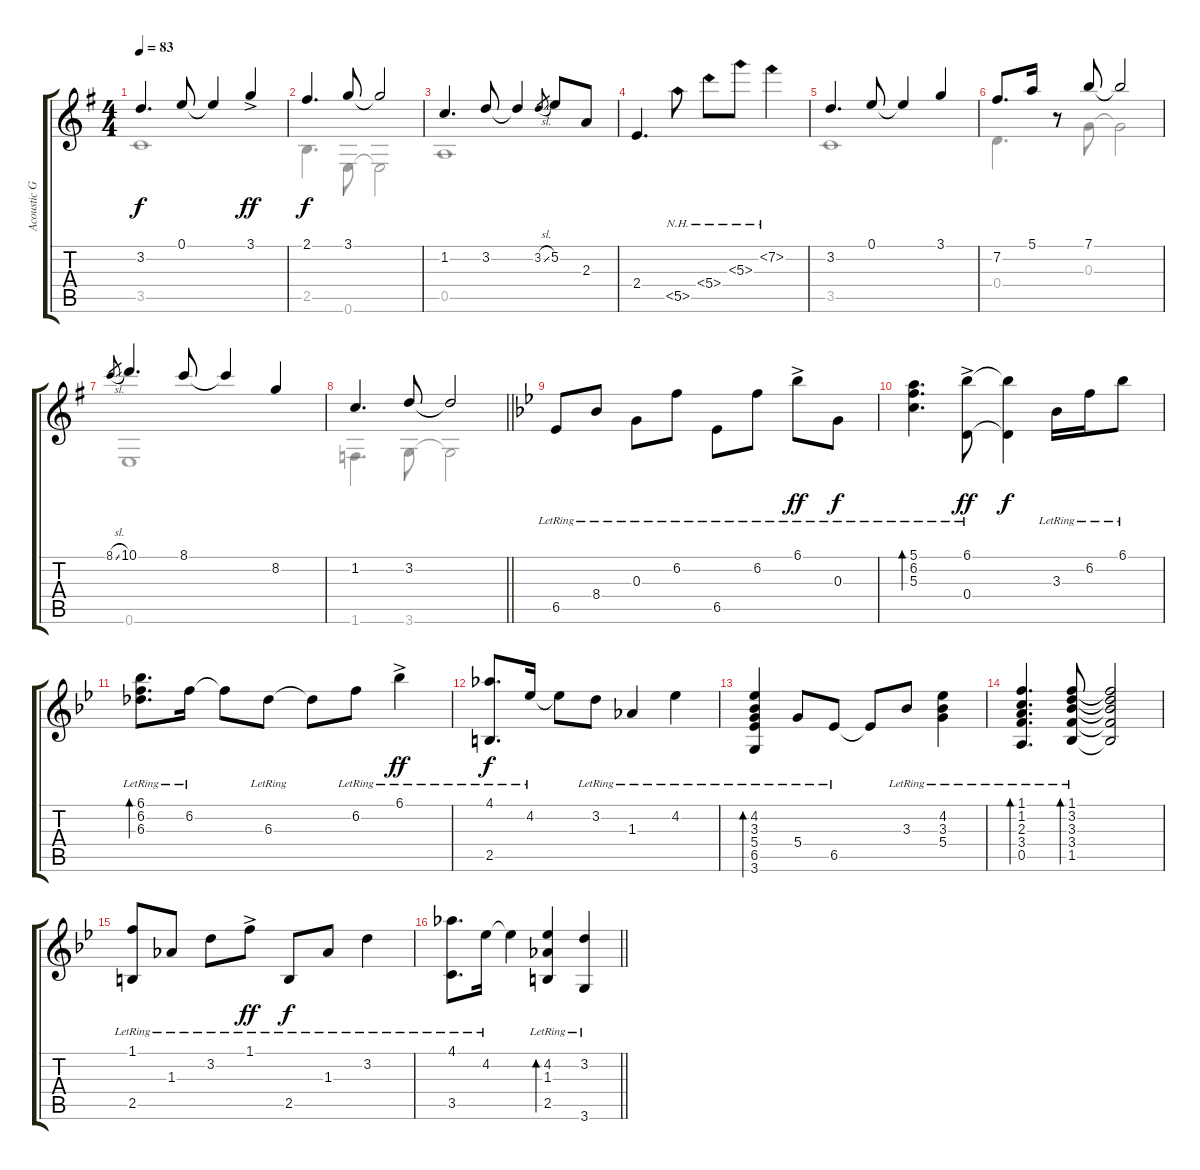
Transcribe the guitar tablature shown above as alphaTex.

\track ("Acoustic Guitar" "Acoustic G") {instrument acousticguitarsteel}
\staff {score tabs}
\tuning (E4 B3 G3 D3 A2 E2) {hide}
\voice
\ts (4 4)
\tempo 83
\clef g2
\ks g
3.2.4{d dy f} 0.1.8 0.1{t}.4 3.1{ac}.4{dy ff} |
2.1.4{d dy f} 3.1.8 3.1{t}.2 |
1.2.4{d} 3.2.8 3.2{t}.4 3.2{sl}.8{gr} 5.2.8 2.3.8 |
2.4.4{d} 5.5{nh}.8 5.4{nh}.8 5.3{nh}.8 7.2{nh}.4 |
3.2.4{d} 0.1.8 0.1{t}.4 3.1.4 |
7.2.8{d} 5.1.16 r.8 7.1.8 7.1{t}.2 |
8.1{sl}.8{gr} 10.1.4{d} 8.1.8 8.1{t}.4 8.2.4 |
\barLineRight lightlight
1.2.4{d} 3.2.8 3.2{t}.2 |
\ks bb
6.5{lr}.8 8.4{lr}.8 0.3{lr}.8 6.2{lr}.8 6.5{lr}.8 6.2{lr}.8 6.1{ac lr}.8{dy ff} 0.3{lr}.8{dy f} |
(5.1{lr} 6.2{lr} 5.3{lr}).4{d bd 30} (6.1{ac lr} 0.4{ac lr}).8{dy ff} (6.1{t} 0.4{t}).4{dy f} 3.3{lr}.16 6.2{lr}.16 6.1{lr}.8 |
(6.1{lr} 6.2{lr} 6.3{lr}).8{d bd 30} 6.2{lr}.16 6.2{t}.8 6.3{lr}.8 6.3{t}.8 6.2{lr}.8 6.1{ac lr}.4{dy ff} |
(4.1{lr} 2.5{lr}).8{d dy f} 4.2{lr}.16 4.2{t}.8 3.2{lr}.8 1.3{lr}.4 4.2{lr}.4 |
(4.2{lr} 3.3{lr} 5.4{lr} 6.5{lr} 3.6{lr}).4{bd 30} 5.4{lr}.8 6.5{lr}.8 6.5{t}.8 3.3{lr}.8 (4.2{lr} 3.3{lr} 5.4{lr}).4 |
(1.1{lr} 1.2{lr} 2.3{lr} 3.4{lr} 0.5{lr}).4{d bd 30} (1.1{lr} 3.2{lr} 3.3{lr} 3.4{lr} 1.5{lr}).8{bd 30} (1.1{t} 3.2{t} 3.3{t} 3.4{t} 1.5{t}).2 |
(1.1{lr} 2.5{lr}).8 1.3{lr}.8 3.2{lr}.8 1.1{ac lr}.8{dy ff} 2.5{lr}.8{dy f} 1.3{lr}.8 3.2{lr}.4 |
\barLineRight lightlight
(4.1{lr} 3.5{lr}).8{d} 4.2{lr}.16 4.2{t}.4 (4.2{lr} 1.3{lr} 2.5{lr}).4{bd 30} (3.2{lr} 3.6{lr}).4
\voice
\clef g2
\ottava regular
\simile none
\ks g
3.5.1{dy f} |
2.5.4{d} 0.6.8 0.6{t}.2 |
0.5.1 |
|
3.5.1 |
0.4.4{d} 0.3.8 0.3{t}.2 |
0.6.1 |
\barLineRight lightlight
1.6.4{d} 3.6.8 3.6{t}.2 |
\ks bb
|
|
|
|
|
|
|
\barLineRight lightlight
